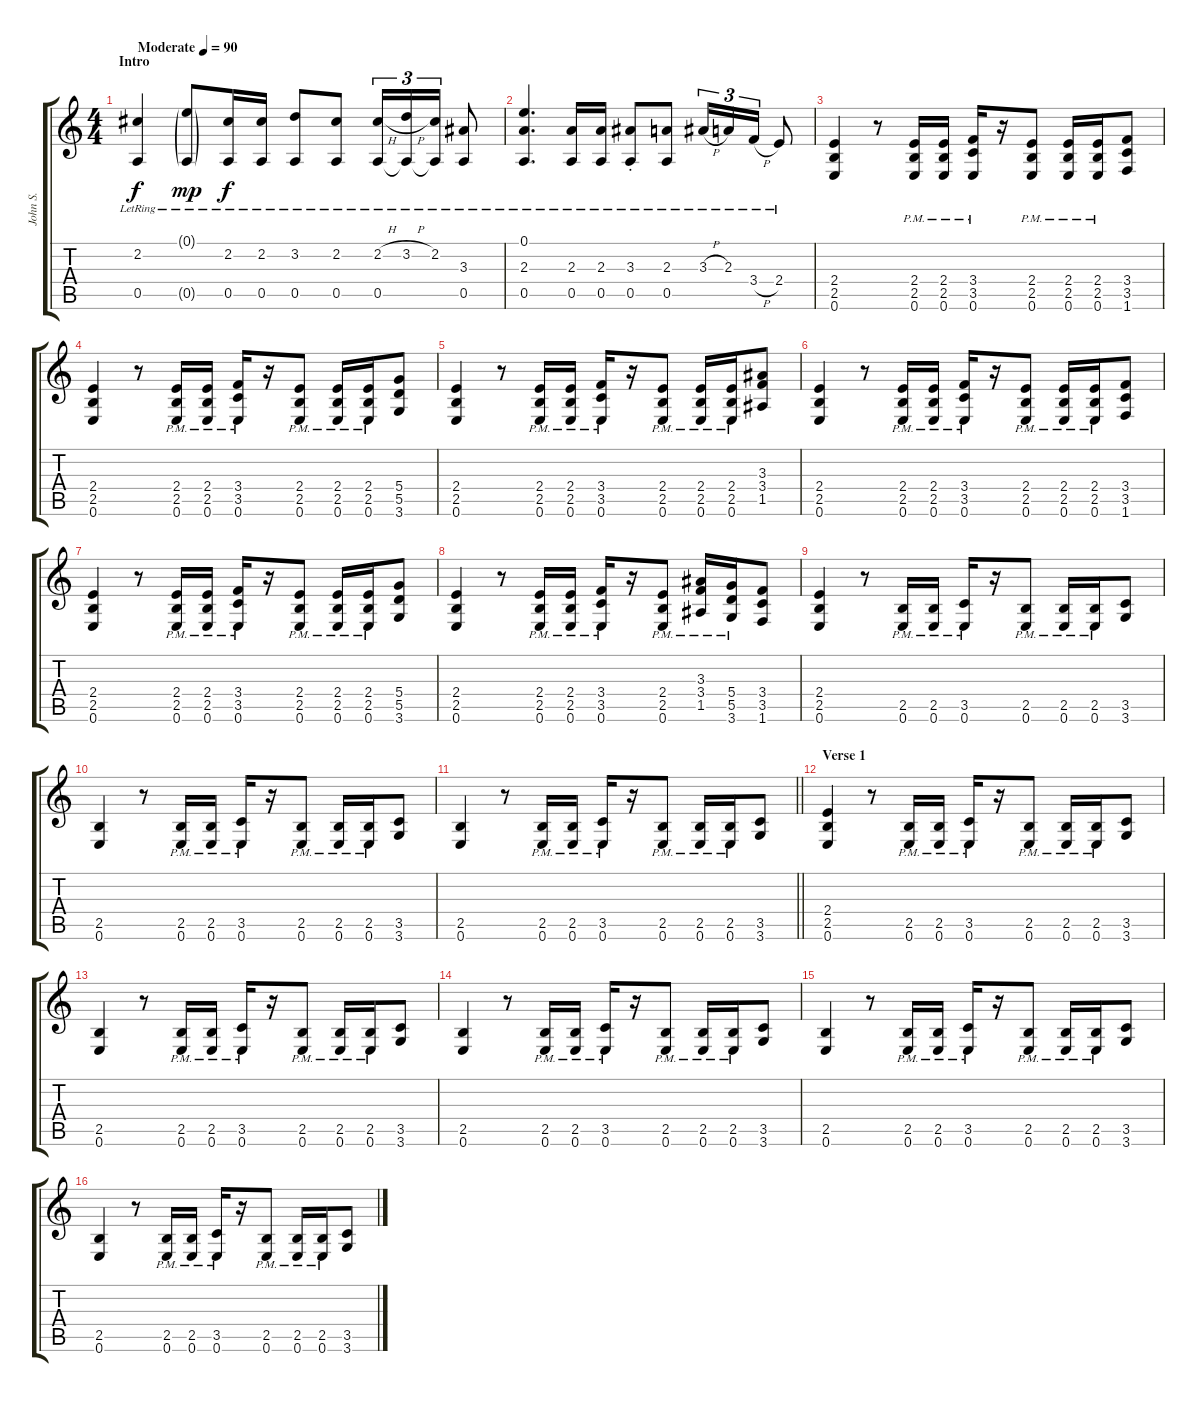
\track ("John S." "John S.") {instrument overdrivenguitar}
\staff {score tabs}
\tuning (E4 B3 G3 D3 A2 E2) {hide}
\ts (4 4)
\section ("" "Intro")
\tempo (90 "Moderate")
\clef g2
\ks c
(2.2{lr} 0.5{lr}).4{dy f instrument acousticguitarsteel} (0.1{g lr} 0.5{g lr}).8{dy mp} (2.2{lr} 0.5{lr}).16{dy f} (2.2{lr} 0.5{lr}).16 (3.2{lr} 0.5{lr}).8 (2.2{lr} 0.5{lr}).8 (2.2{h lr} 0.5{lr}).16{tu (3 2)} (3.2{h lr} 0.5{t}).16{tu (3 2)} (2.2{lr} 0.5{t}).16{tu (3 2)} (3.3{lr} 0.5{lr}).8 |
(0.1{lr} 2.3{lr} 0.5{lr}).4{d} (2.3{lr} 0.5{lr}).16 (2.3{lr} 0.5{lr}).16 (3.3{st lr} 0.5{st lr}).8 (2.3{lr} 0.5{lr}).8 3.3{h lr}.16{tu (3 2)} 2.3{lr}.16{tu (3 2)} 3.4{h lr}.16{tu (3 2)} 2.4{lr}.8 |
(2.4 2.5 0.6).4{instrument overdrivenguitar} r.8 (2.4{pm} 2.5{pm} 0.6{pm}).16 (2.4{pm} 2.5{pm} 0.6{pm}).16 (3.4{pm} 3.5{pm} 0.6{pm}).16 r.16 (2.4{pm} 2.5{pm} 0.6{pm}).8 (2.4{pm} 2.5{pm} 0.6{pm}).16 (2.4{pm} 2.5{pm} 0.6{pm}).16 (3.4 3.5 1.6).8 |
(2.4 2.5 0.6).4 r.8 (2.4{pm} 2.5{pm} 0.6{pm}).16 (2.4{pm} 2.5{pm} 0.6{pm}).16 (3.4{pm} 3.5{pm} 0.6{pm}).16 r.16 (2.4{pm} 2.5{pm} 0.6{pm}).8 (2.4{pm} 2.5{pm} 0.6{pm}).16 (2.4{pm} 2.5{pm} 0.6{pm}).16 (5.4 5.5 3.6).8 |
(2.4 2.5 0.6).4 r.8 (2.4{pm} 2.5{pm} 0.6{pm}).16 (2.4{pm} 2.5{pm} 0.6{pm}).16 (3.4{pm} 3.5{pm} 0.6{pm}).16 r.16 (2.4{pm} 2.5{pm} 0.6{pm}).8 (2.4{pm} 2.5{pm} 0.6{pm}).16 (2.4{pm} 2.5{pm} 0.6{pm}).16 (3.3 3.4 1.5).8 |
(2.4 2.5 0.6).4 r.8 (2.4{pm} 2.5{pm} 0.6{pm}).16 (2.4{pm} 2.5{pm} 0.6{pm}).16 (3.4{pm} 3.5{pm} 0.6{pm}).16 r.16 (2.4{pm} 2.5{pm} 0.6{pm}).8 (2.4{pm} 2.5{pm} 0.6{pm}).16 (2.4{pm} 2.5{pm} 0.6{pm}).16 (3.4 3.5 1.6).8 |
(2.4 2.5 0.6).4 r.8 (2.4{pm} 2.5{pm} 0.6{pm}).16 (2.4{pm} 2.5{pm} 0.6{pm}).16 (3.4{pm} 3.5{pm} 0.6{pm}).16 r.16 (2.4{pm} 2.5{pm} 0.6{pm}).8 (2.4{pm} 2.5{pm} 0.6{pm}).16 (2.4{pm} 2.5{pm} 0.6{pm}).16 (5.4 5.5 3.6).8 |
(2.4 2.5 0.6).4 r.8 (2.4{pm} 2.5{pm} 0.6{pm}).16 (2.4{pm} 2.5{pm} 0.6{pm}).16 (3.4{pm} 3.5{pm} 0.6{pm}).16 r.16 (2.4{pm} 2.5{pm} 0.6{pm}).8 (3.3{pm} 3.4{pm} 1.5{pm}).16 (5.4{pm} 5.5{pm} 3.6{pm}).16 (3.4 3.5 1.6).8 |
(2.4 2.5 0.6).4 r.8 (2.5{pm} 0.6{pm}).16 (2.5{pm} 0.6{pm}).16 (3.5{pm} 0.6{pm}).16 r.16 (2.5{pm} 0.6{pm}).8 (2.5{pm} 0.6{pm}).16 (2.5{pm} 0.6{pm}).16 (3.5 3.6).8 |
(2.5 0.6).4 r.8 (2.5{pm} 0.6{pm}).16 (2.5{pm} 0.6{pm}).16 (3.5{pm} 0.6{pm}).16 r.16 (2.5{pm} 0.6{pm}).8 (2.5{pm} 0.6{pm}).16 (2.5{pm} 0.6{pm}).16 (3.5 3.6).8 |
\barLineRight lightlight
(2.5 0.6).4 r.8 (2.5{pm} 0.6{pm}).16 (2.5{pm} 0.6{pm}).16 (3.5{pm} 0.6{pm}).16 r.16 (2.5{pm} 0.6{pm}).8 (2.5{pm} 0.6{pm}).16 (2.5{pm} 0.6{pm}).16 (3.5 3.6).8 |
\section ("" "Verse 1")
(2.4 2.5 0.6).4 r.8 (2.5{pm} 0.6{pm}).16 (2.5{pm} 0.6{pm}).16 (3.5{pm} 0.6{pm}).16 r.16 (2.5{pm} 0.6{pm}).8 (2.5{pm} 0.6{pm}).16 (2.5{pm} 0.6{pm}).16 (3.5 3.6).8 |
(2.5 0.6).4 r.8 (2.5{pm} 0.6{pm}).16 (2.5{pm} 0.6{pm}).16 (3.5{pm} 0.6{pm}).16 r.16 (2.5{pm} 0.6{pm}).8 (2.5{pm} 0.6{pm}).16 (2.5{pm} 0.6{pm}).16 (3.5 3.6).8 |
(2.5 0.6).4 r.8 (2.5{pm} 0.6{pm}).16 (2.5{pm} 0.6{pm}).16 (3.5{pm} 0.6{pm}).16 r.16 (2.5{pm} 0.6{pm}).8 (2.5{pm} 0.6{pm}).16 (2.5{pm} 0.6{pm}).16 (3.5 3.6).8 |
(2.5 0.6).4 r.8 (2.5{pm} 0.6{pm}).16 (2.5{pm} 0.6{pm}).16 (3.5{pm} 0.6{pm}).16 r.16 (2.5{pm} 0.6{pm}).8 (2.5{pm} 0.6{pm}).16 (2.5{pm} 0.6{pm}).16 (3.5 3.6).8 |
(2.5 0.6).4 r.8 (2.5{pm} 0.6{pm}).16 (2.5{pm} 0.6{pm}).16 (3.5{pm} 0.6{pm}).16 r.16 (2.5{pm} 0.6{pm}).8 (2.5{pm} 0.6{pm}).16 (2.5{pm} 0.6{pm}).16 (3.5 3.6).8
